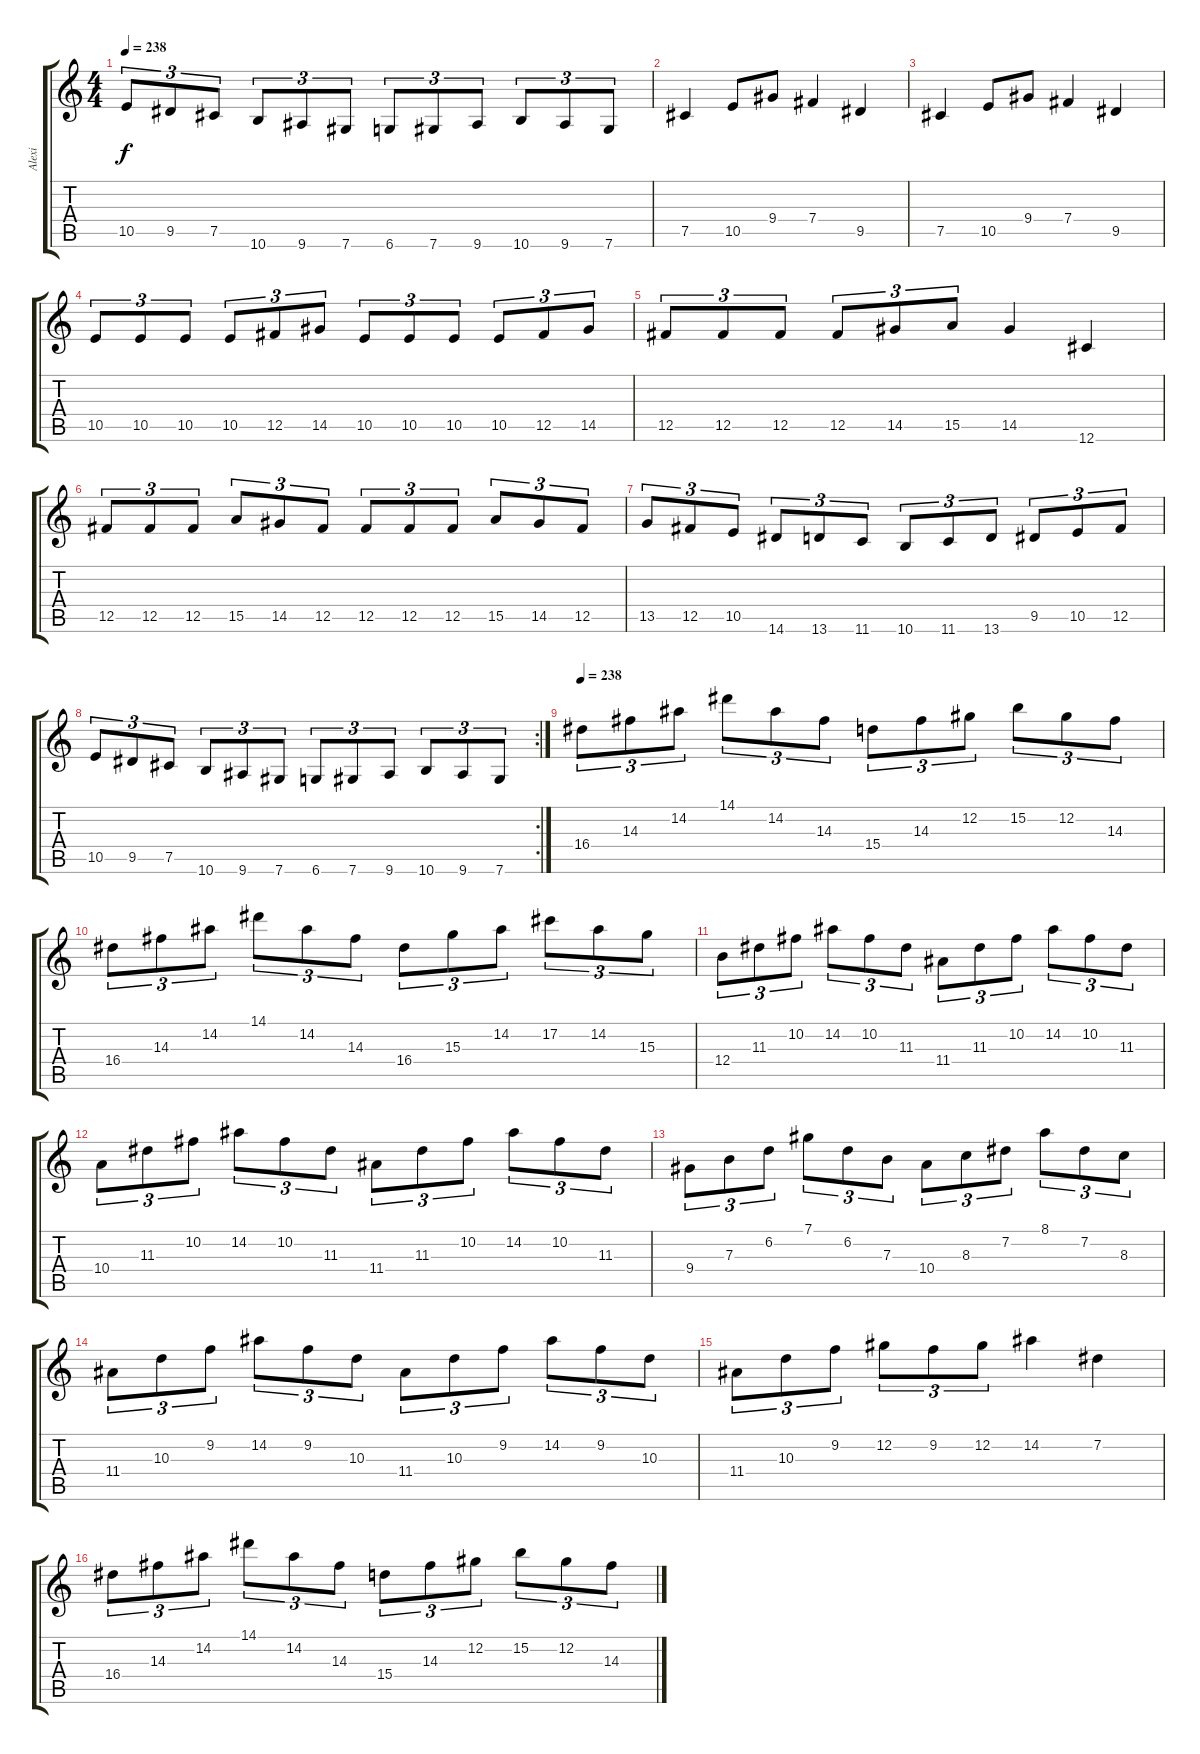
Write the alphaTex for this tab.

\track ("Alexi" "Alexi") {instrument distortionguitar}
\staff {score tabs}
\tuning (Db4 Ab3 E3 B2 Gb2 Db2) {hide}
\ts (4 4)
\tempo 238
\clef g2
\ks c
10.5.8{tu (3 2) dy f} 9.5.8{tu (3 2)} 7.5.8{tu (3 2)} 10.6.8{tu (3 2)} 9.6.8{tu (3 2)} 7.6.8{tu (3 2)} 6.6.8{tu (3 2)} 7.6.8{tu (3 2)} 9.6.8{tu (3 2)} 10.6.8{tu (3 2)} 9.6.8{tu (3 2)} 7.6.8{tu (3 2)} |
7.5.4 10.5.8 9.4.8 7.4.4 9.5.4 |
7.5.4 10.5.8 9.4.8 7.4.4 9.5.4 |
10.5.8{tu (3 2)} 10.5.8{tu (3 2)} 10.5.8{tu (3 2)} 10.5.8{tu (3 2)} 12.5.8{tu (3 2)} 14.5.8{tu (3 2)} 10.5.8{tu (3 2)} 10.5.8{tu (3 2)} 10.5.8{tu (3 2)} 10.5.8{tu (3 2)} 12.5.8{tu (3 2)} 14.5.8{tu (3 2)} |
12.5.8{tu (3 2)} 12.5.8{tu (3 2)} 12.5.8{tu (3 2)} 12.5.8{tu (3 2)} 14.5.8{tu (3 2)} 15.5.8{tu (3 2)} 14.5.4 12.6.4 |
12.5.8{tu (3 2)} 12.5.8{tu (3 2)} 12.5.8{tu (3 2)} 15.5.8{tu (3 2)} 14.5.8{tu (3 2)} 12.5.8{tu (3 2)} 12.5.8{tu (3 2)} 12.5.8{tu (3 2)} 12.5.8{tu (3 2)} 15.5.8{tu (3 2)} 14.5.8{tu (3 2)} 12.5.8{tu (3 2)} |
13.5.8{tu (3 2)} 12.5.8{tu (3 2)} 10.5.8{tu (3 2)} 14.6.8{tu (3 2)} 13.6.8{tu (3 2)} 11.6.8{tu (3 2)} 10.6.8{tu (3 2)} 11.6.8{tu (3 2)} 13.6.8{tu (3 2)} 9.5.8{tu (3 2)} 10.5.8{tu (3 2)} 12.5.8{tu (3 2)} |
\rc 2
10.5.8{tu (3 2)} 9.5.8{tu (3 2)} 7.5.8{tu (3 2)} 10.6.8{tu (3 2)} 9.6.8{tu (3 2)} 7.6.8{tu (3 2)} 6.6.8{tu (3 2)} 7.6.8{tu (3 2)} 9.6.8{tu (3 2)} 10.6.8{tu (3 2)} 9.6.8{tu (3 2)} 7.6.8{tu (3 2)} |
\tempo 238
16.4.8{tu (3 2)} 14.3.8{tu (3 2)} 14.2.8{tu (3 2)} 14.1.8{tu (3 2)} 14.2.8{tu (3 2)} 14.3.8{tu (3 2)} 15.4.8{tu (3 2)} 14.3.8{tu (3 2)} 12.2.8{tu (3 2)} 15.2.8{tu (3 2)} 12.2.8{tu (3 2)} 14.3.8{tu (3 2)} |
16.4.8{tu (3 2)} 14.3.8{tu (3 2)} 14.2.8{tu (3 2)} 14.1.8{tu (3 2)} 14.2.8{tu (3 2)} 14.3.8{tu (3 2)} 16.4.8{tu (3 2)} 15.3.8{tu (3 2)} 14.2.8{tu (3 2)} 17.2.8{tu (3 2)} 14.2.8{tu (3 2)} 15.3.8{tu (3 2)} |
12.4.8{tu (3 2)} 11.3.8{tu (3 2)} 10.2.8{tu (3 2)} 14.2.8{tu (3 2)} 10.2.8{tu (3 2)} 11.3.8{tu (3 2)} 11.4.8{tu (3 2)} 11.3.8{tu (3 2)} 10.2.8{tu (3 2)} 14.2.8{tu (3 2)} 10.2.8{tu (3 2)} 11.3.8{tu (3 2)} |
10.4.8{tu (3 2)} 11.3.8{tu (3 2)} 10.2.8{tu (3 2)} 14.2.8{tu (3 2)} 10.2.8{tu (3 2)} 11.3.8{tu (3 2)} 11.4.8{tu (3 2)} 11.3.8{tu (3 2)} 10.2.8{tu (3 2)} 14.2.8{tu (3 2)} 10.2.8{tu (3 2)} 11.3.8{tu (3 2)} |
9.4.8{tu (3 2)} 7.3.8{tu (3 2)} 6.2.8{tu (3 2)} 7.1.8{tu (3 2)} 6.2.8{tu (3 2)} 7.3.8{tu (3 2)} 10.4.8{tu (3 2)} 8.3.8{tu (3 2)} 7.2.8{tu (3 2)} 8.1.8{tu (3 2)} 7.2.8{tu (3 2)} 8.3.8{tu (3 2)} |
11.4.8{tu (3 2)} 10.3.8{tu (3 2)} 9.2.8{tu (3 2)} 14.2.8{tu (3 2)} 9.2.8{tu (3 2)} 10.3.8{tu (3 2)} 11.4.8{tu (3 2)} 10.3.8{tu (3 2)} 9.2.8{tu (3 2)} 14.2.8{tu (3 2)} 9.2.8{tu (3 2)} 10.3.8{tu (3 2)} |
11.4.8{tu (3 2)} 10.3.8{tu (3 2)} 9.2.8{tu (3 2)} 12.2.8{tu (3 2)} 9.2.8{tu (3 2)} 12.2.8{tu (3 2)} 14.2.4 7.2.4 |
16.4.8{tu (3 2)} 14.3.8{tu (3 2)} 14.2.8{tu (3 2)} 14.1.8{tu (3 2)} 14.2.8{tu (3 2)} 14.3.8{tu (3 2)} 15.4.8{tu (3 2)} 14.3.8{tu (3 2)} 12.2.8{tu (3 2)} 15.2.8{tu (3 2)} 12.2.8{tu (3 2)} 14.3.8{tu (3 2)}
